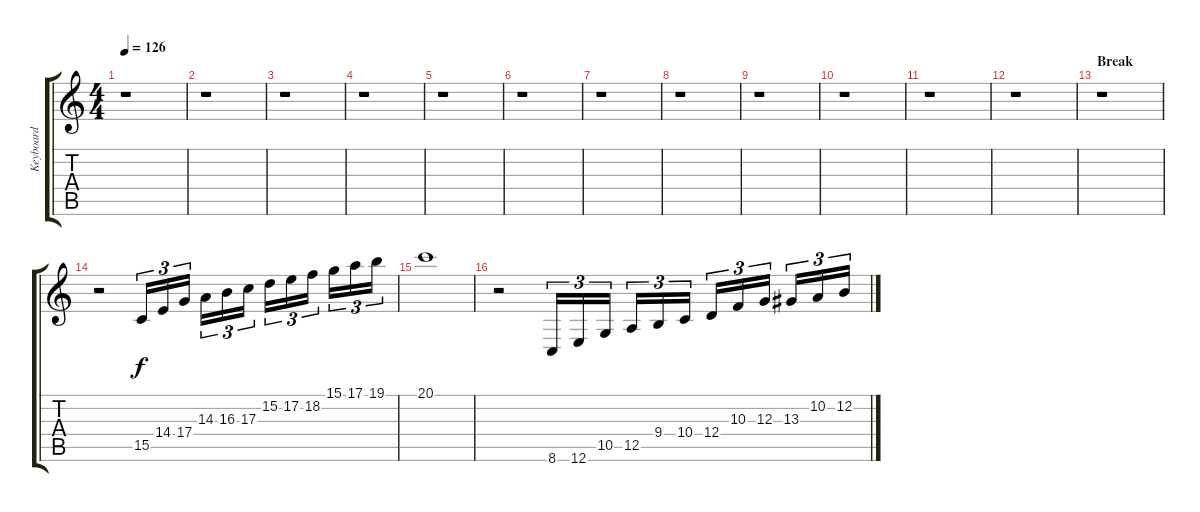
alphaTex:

\track ("Keyboard" "Keyboard") {instrument fx7echoes}
\staff {score tabs}
\tuning (E4 B3 G3 D3 A2 E2) {hide}
\ts (4 4)
\tempo 126
\clef g2
\ks c
r.1{dy f} |
r.1 |
r.1 |
r.1 |
\section ("" "")
r.1 |
r.1 |
r.1 |
r.1 |
r.1 |
r.1 |
r.1 |
r.1 |
\section ("" "Break")
r.1 |
r.2 15.5.16{tu (3 2)} 14.4.16{tu (3 2)} 17.4.16{tu (3 2)} 14.3.16{tu (3 2)} 16.3.16{tu (3 2)} 17.3.16{tu (3 2)} 15.2.16{tu (3 2)} 17.2.16{tu (3 2)} 18.2.16{tu (3 2)} 15.1.16{tu (3 2)} 17.1.16{tu (3 2)} 19.1.16{tu (3 2)} |
20.1.1 |
r.2 8.6.16{tu (3 2)} 12.6.16{tu (3 2)} 10.5.16{tu (3 2)} 12.5.16{tu (3 2)} 9.4.16{tu (3 2)} 10.4.16{tu (3 2)} 12.4.16{tu (3 2)} 10.3.16{tu (3 2)} 12.3.16{tu (3 2)} 13.3.16{tu (3 2)} 10.2.16{tu (3 2)} 12.2.16{tu (3 2)}
